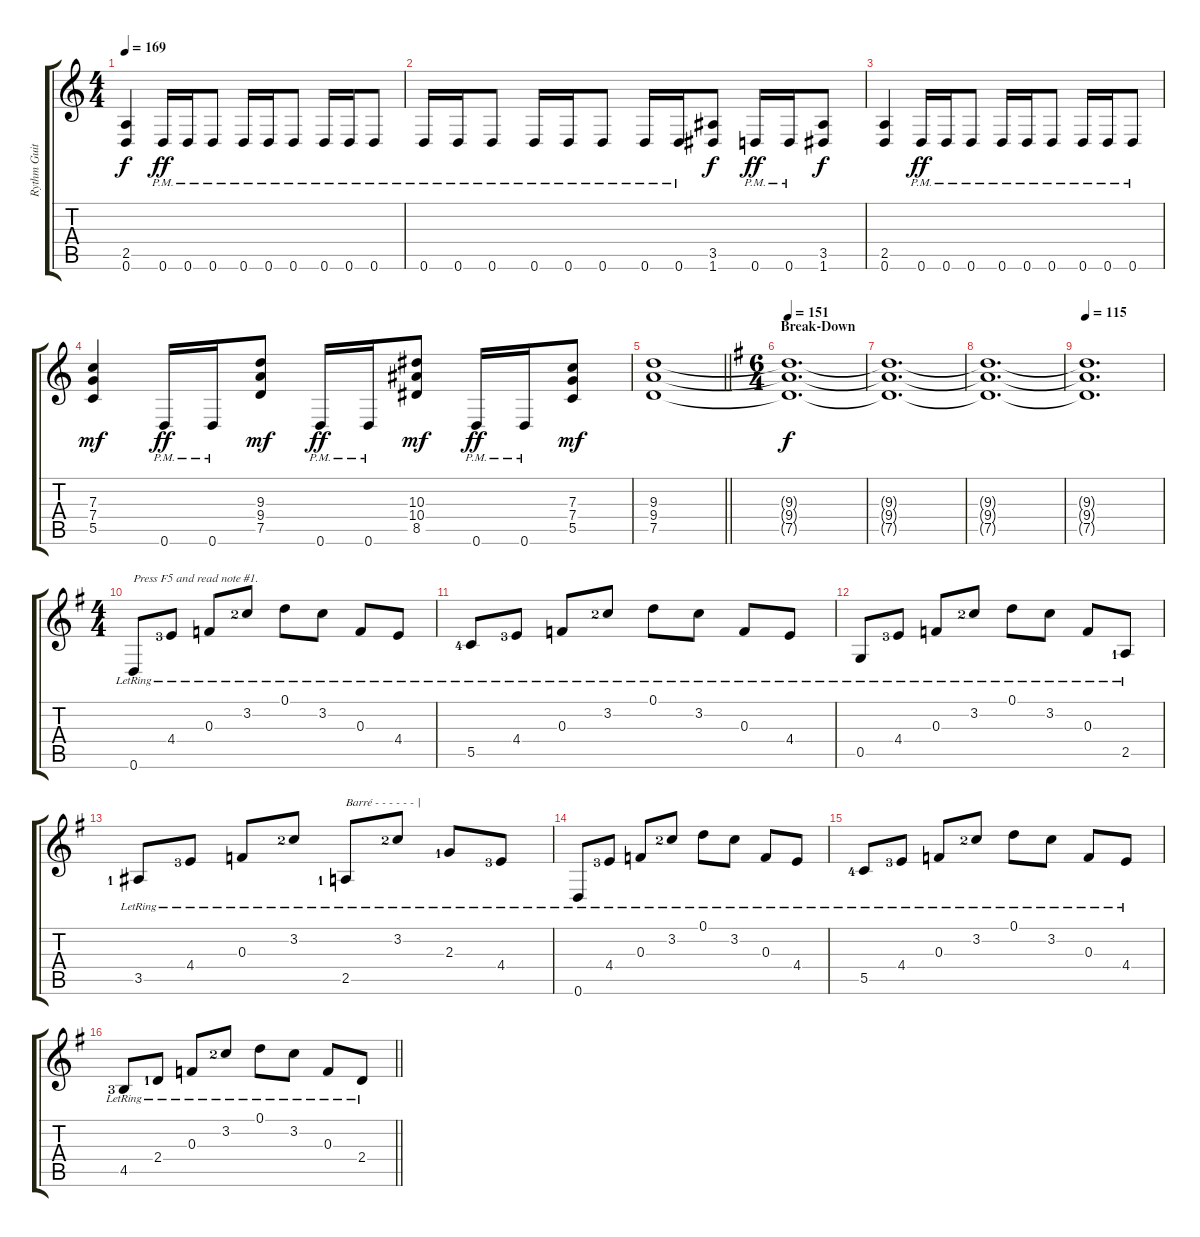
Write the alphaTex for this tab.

\track ("Rythm Guitar 1" "Rythm Guit") {instrument distortionguitar}
\staff {score tabs}
\tuning (D4 A3 F3 C3 G2 D2) {hide}
\ts (4 4)
\tempo 169
\clef g2
\ks c
(2.5 0.6).4{dy f} 0.6{pm}.16{dy ff} 0.6{pm}.16 0.6{pm}.8 0.6{pm}.16 0.6{pm}.16 0.6{pm}.8 0.6{pm}.16 0.6{pm}.16 0.6{pm}.8 |
0.6{pm}.16 0.6{pm}.16 0.6{pm}.8 0.6{pm}.16 0.6{pm}.16 0.6{pm}.8 0.6{pm}.16 0.6{pm}.16 (3.5 1.6).8{dy f} 0.6{pm}.16{dy ff} 0.6{pm}.16 (3.5 1.6).8{dy f} |
(2.5 0.6).4 0.6{pm}.16{dy ff} 0.6{pm}.16 0.6{pm}.8 0.6{pm}.16 0.6{pm}.16 0.6{pm}.8 0.6{pm}.16 0.6{pm}.16 0.6{pm}.8 |
(7.3 7.4 5.5).4{dy mf} 0.6{pm}.16{dy ff} 0.6{pm}.16 (9.3 9.4 7.5).8{dy mf} 0.6{pm}.16{dy ff} 0.6{pm}.16 (10.3 10.4 8.5).8{dy mf} 0.6{pm}.16{dy ff} 0.6{pm}.16 (7.3 7.4 5.5).8{dy mf} |
\barLineRight lightlight
(9.3 9.4 7.5).1 |
\ts (6 4)
\section ("" "Break-Down")
\tempo 151
\ks g
(9.3{t} 9.4{t} 7.5{t}).1{d dy f volume 0} |
(9.3{t} 9.4{t} 7.5{t}).1{d} |
(9.3{t} 9.4{t} 7.5{t}).1{d} |
\tempo 115
(9.3{t} 9.4{t} 7.5{t}).1{d} |
\ts (4 4)
0.6{lr}.8{txt "Press F5 and read note #1." volume 15 balance 8 instrument electricguitarjazz} 4.4{lr lf 4}.8 0.3{lr}.8 3.2{lr lf 3}.8 0.1{lr}.8 3.2{lr}.8 0.3{lr}.8 4.4{lr}.8 |
5.5{lr lf 5}.8 4.4{lr lf 4}.8 0.3{lr}.8 3.2{lr lf 3}.8 0.1{lr}.8 3.2{lr}.8 0.3{lr}.8 4.4{lr}.8 |
0.5{lr}.8 4.4{lr lf 4}.8 0.3{lr}.8 3.2{lr lf 3}.8 0.1{lr}.8 3.2{lr}.8 0.3{lr}.8 2.5{lr lf 2}.8 |
3.5{lr lf 2}.8 4.4{lr lf 4}.8 0.3{lr}.8 3.2{lr lf 3}.8 2.5{lr lf 2}.8{txt "Barré - - - - - - |"} 3.2{lr lf 3}.8 2.3{lr lf 2}.8 4.4{lr lf 4}.8 |
0.6{lr}.8 4.4{lr lf 4}.8 0.3{lr}.8 3.2{lr lf 3}.8 0.1{lr}.8 3.2{lr}.8 0.3{lr}.8 4.4{lr}.8 |
5.5{lr lf 5}.8 4.4{lr lf 4}.8 0.3{lr}.8 3.2{lr lf 3}.8 0.1{lr}.8 3.2{lr}.8 0.3{lr}.8 4.4{lr}.8 |
\barLineRight lightlight
4.5{lr lf 4}.8 2.4{lr lf 2}.8 0.3{lr}.8 3.2{lr lf 3}.8 0.1{lr}.8 3.2{lr}.8 0.3{lr}.8 2.4{lr}.8
